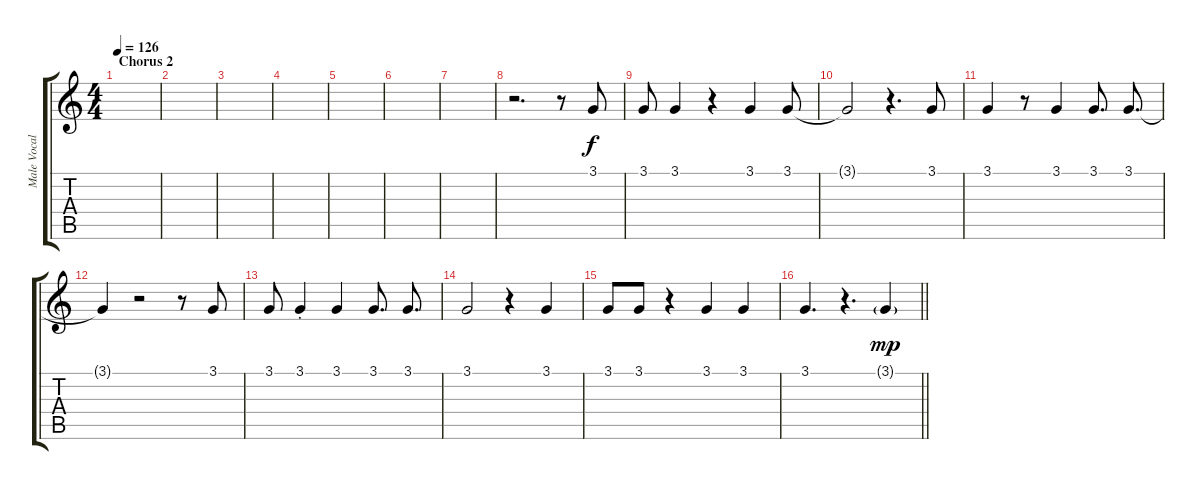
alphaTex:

\track ("Male Vocals - Stefanos" "Male Vocal") {instrument bassoon}
\staff {score tabs}
\tuning (E4 B3 G3 D3 A2 E2) {hide}
\ts (4 4)
\section ("" "Chorus 2")
\tempo 126
\clef g2
\ks c
|
|
|
|
|
|
|
r.2{d} r.8 3.1.8{dy f} |
3.1.8 3.1.4 r.4 3.1.4 3.1.8 |
3.1{t}.2 r.4{d} 3.1.8 |
3.1.4 r.8 3.1.4 3.1.8{d} 3.1.8{d} |
3.1{t}.4 r.2 r.8 3.1.8 |
3.1.8 3.1{st}.4 3.1.4 3.1.8{d} 3.1.8{d} |
3.1.2 r.4 3.1.4 |
3.1.8 3.1.8 r.4 3.1.4 3.1.4 |
\barLineRight lightlight
3.1.4{d} r.4{d} 3.1{g}.4{dy mp}
